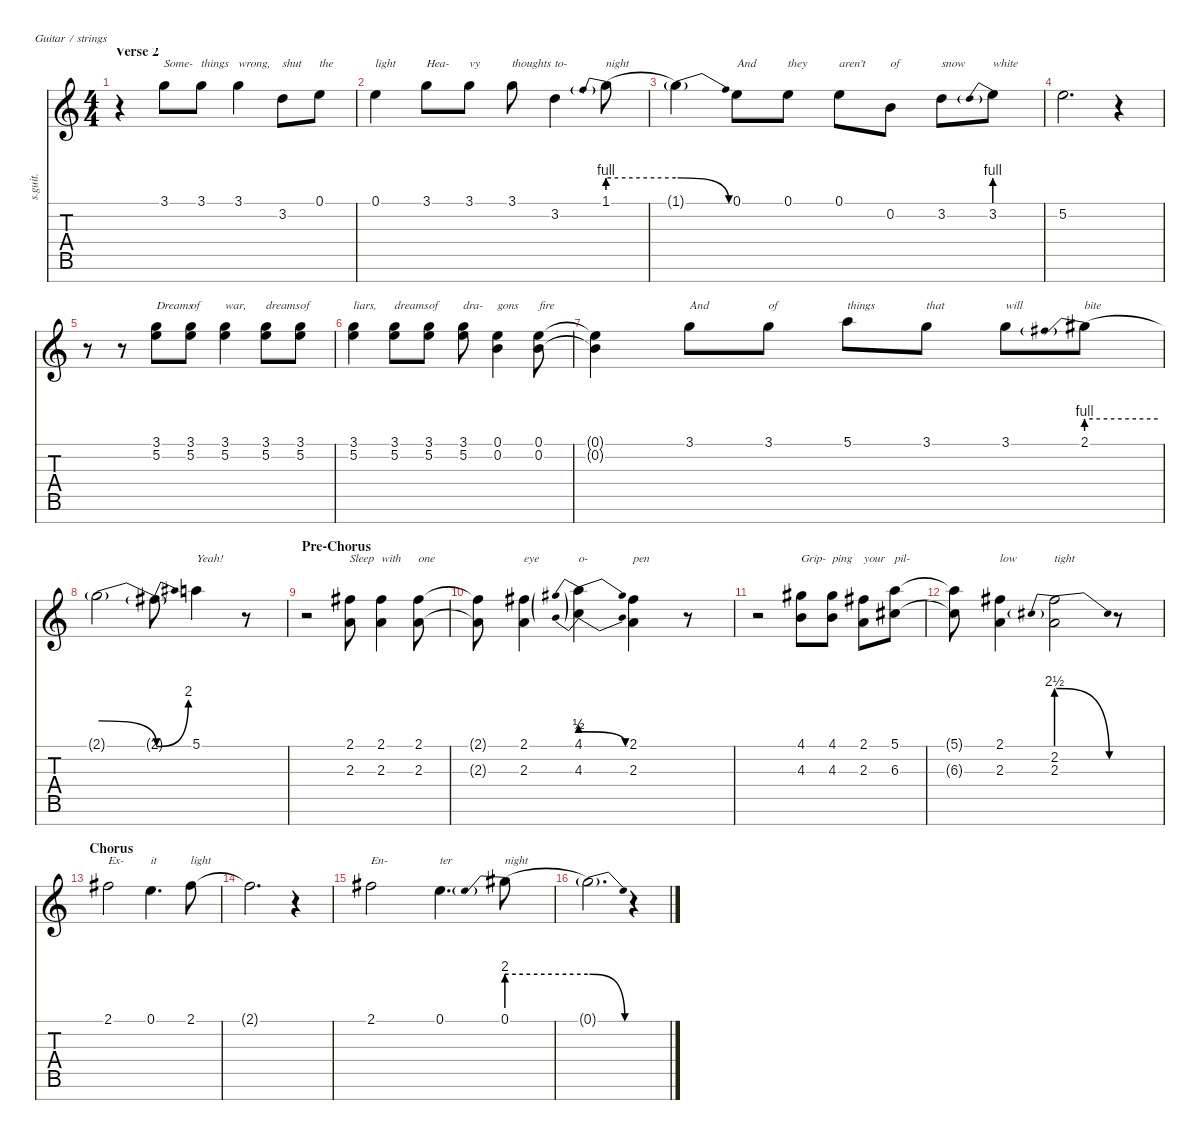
\defaultSystemsLayout 4
\hideDynamics
\bracketExtendMode nobrackets
\track ("James Hetfield (Vocals)" "s.guit.") {instrument baritonesax}
\staff {score tabs}
\tuning (E4 B3 G3 D3 A2 E2 B1)
\displaytranspose 12
\ts (4 4)
\section ("" "Verse 2")
\tempo (124 hide)
\clef g2
\ks c
r.4{dy f} 3.1.8{txt "Some-" lyrics (0 "") lyrics (1 "") lyrics (2 "") lyrics (3 "") lyrics (4 "")} 3.1.8{txt "things" lyrics (0 "") lyrics (1 "") lyrics (2 "") lyrics (3 "") lyrics (4 "")} 3.1.4{txt "wrong," lyrics (0 "") lyrics (1 "") lyrics (2 "") lyrics (3 "") lyrics (4 "")} 3.2.8{txt "shut" lyrics (0 "") lyrics (1 "") lyrics (2 "") lyrics (3 "") lyrics (4 "")} 0.1.8{txt "the" lyrics (0 "") lyrics (1 "") lyrics (2 "") lyrics (3 "") lyrics (4 "")} |
0.1.4{txt "light" lyrics (0 "") lyrics (1 "") lyrics (2 "") lyrics (3 "") lyrics (4 "")} 3.1.8{txt "Hea-" lyrics (0 "") lyrics (1 "") lyrics (2 "") lyrics (3 "") lyrics (4 "")} 3.1.8{txt "vy" lyrics (0 "") lyrics (1 "") lyrics (2 "") lyrics (3 "") lyrics (4 "")} 3.1.8{txt "thoughts" lyrics (0 "") lyrics (1 "") lyrics (2 "") lyrics (3 "") lyrics (4 "")} 3.2.4{txt "to-" lyrics (0 "") lyrics (1 "") lyrics (2 "") lyrics (3 "") lyrics (4 "")} 1.1{be (prebend 0 4 60 4)}.8{txt "night" lyrics (0 "") lyrics (1 "") lyrics (2 "") lyrics (3 "") lyrics (4 "")} |
1.1{be (release 0 4 30 0) t}.4{lyrics (0 "") lyrics (1 "") lyrics (2 "") lyrics (3 "") lyrics (4 "")} 0.1.8{txt "And" lyrics (0 "") lyrics (1 "") lyrics (2 "") lyrics (3 "") lyrics (4 "")} 0.1.8{txt "they" lyrics (0 "") lyrics (1 "") lyrics (2 "") lyrics (3 "") lyrics (4 "")} 0.1.8{txt "aren't" lyrics (0 "") lyrics (1 "") lyrics (2 "") lyrics (3 "") lyrics (4 "")} 0.2.8{txt "of" lyrics (0 "") lyrics (1 "") lyrics (2 "") lyrics (3 "") lyrics (4 "")} 3.2.8{txt "snow" lyrics (0 "") lyrics (1 "") lyrics (2 "") lyrics (3 "") lyrics (4 "")} 3.2{be (prebend 0 4 60 4)}.8{txt "white" lyrics (0 "") lyrics (1 "") lyrics (2 "") lyrics (3 "") lyrics (4 "")} |
5.2.2{d lyrics (0 "") lyrics (1 "") lyrics (2 "") lyrics (3 "") lyrics (4 "")} r.4 |
r.8 r.8 (3.1 5.2).8{txt "Dreams" lyrics (0 "") lyrics (1 "") lyrics (2 "") lyrics (3 "") lyrics (4 "")} (3.1 5.2).8{txt "of" lyrics (0 "") lyrics (1 "") lyrics (2 "") lyrics (3 "") lyrics (4 "")} (3.1 5.2).4{txt "war," lyrics (0 "") lyrics (1 "") lyrics (2 "") lyrics (3 "") lyrics (4 "")} (3.1 5.2).8{txt "dreams" lyrics (0 "") lyrics (1 "") lyrics (2 "") lyrics (3 "") lyrics (4 "")} (3.1 5.2).8{txt "of" lyrics (0 "") lyrics (1 "") lyrics (2 "") lyrics (3 "") lyrics (4 "")} |
(3.1 5.2).4{txt "liars," lyrics (0 "") lyrics (1 "") lyrics (2 "") lyrics (3 "") lyrics (4 "")} (3.1 5.2).8{txt "dreams" lyrics (0 "") lyrics (1 "") lyrics (2 "") lyrics (3 "") lyrics (4 "")} (3.1 5.2).8{txt "of" lyrics (0 "") lyrics (1 "") lyrics (2 "") lyrics (3 "") lyrics (4 "")} (3.1 5.2).8{txt "dra-" lyrics (0 "") lyrics (1 "") lyrics (2 "") lyrics (3 "") lyrics (4 "")} (0.1 0.2).4{txt "gons" lyrics (0 "") lyrics (1 "") lyrics (2 "") lyrics (3 "") lyrics (4 "")} (0.1 0.2).8{txt "fire" lyrics (0 "") lyrics (1 "") lyrics (2 "") lyrics (3 "") lyrics (4 "")} |
(0.1{t} 0.2{t}).4{lyrics (0 "") lyrics (1 "") lyrics (2 "") lyrics (3 "") lyrics (4 "")} 3.1.8{txt "And" lyrics (0 "") lyrics (1 "") lyrics (2 "") lyrics (3 "") lyrics (4 "")} 3.1.8{txt "of" lyrics (0 "") lyrics (1 "") lyrics (2 "") lyrics (3 "") lyrics (4 "")} 5.1.8{txt "things" lyrics (0 "") lyrics (1 "") lyrics (2 "") lyrics (3 "") lyrics (4 "")} 3.1.8{txt "that" lyrics (0 "") lyrics (1 "") lyrics (2 "") lyrics (3 "") lyrics (4 "")} 3.1.8{txt "will" lyrics (0 "") lyrics (1 "") lyrics (2 "") lyrics (3 "") lyrics (4 "")} 2.1{be (prebend 0 4 60 4)}.8{txt "bite" lyrics (0 "") lyrics (1 "") lyrics (2 "") lyrics (3 "") lyrics (4 "")} |
2.1{be (release 0 4 30 0) t}.2{lyrics (0 "") lyrics (1 "") lyrics (2 "") lyrics (3 "") lyrics (4 "")} 2.1{be (bend 0 0 15 8) t acc #}.8{lyrics (0 "") lyrics (1 "") lyrics (2 "") lyrics (3 "") lyrics (4 "")} 5.1.4{txt "Yeah!" lyrics (0 "") lyrics (1 "") lyrics (2 "") lyrics (3 "") lyrics (4 "")} r.8 |
\section ("" "Pre-Chorus")
r.2 (2.1{acc #} 2.3).8{txt "Sleep" lyrics (0 "") lyrics (1 "") lyrics (2 "") lyrics (3 "") lyrics (4 "")} (2.1{acc #} 2.3).4{txt "with" lyrics (0 "") lyrics (1 "") lyrics (2 "") lyrics (3 "") lyrics (4 "")} (2.1{acc #} 2.3).8{txt "one" lyrics (0 "") lyrics (1 "") lyrics (2 "") lyrics (3 "") lyrics (4 "")} |
(2.1{t acc #} 2.3{t}).8{lyrics (0 "") lyrics (1 "") lyrics (2 "") lyrics (3 "") lyrics (4 "")} (2.1{acc #} 2.3).4{txt "eye" lyrics (0 "") lyrics (1 "") lyrics (2 "") lyrics (3 "") lyrics (4 "")} (4.1{be (prebendrelease 0 2 30 0)} 4.3{be (prebendrelease 0 2 30 0)}).4{txt "o-" lyrics (0 "") lyrics (1 "") lyrics (2 "") lyrics (3 "") lyrics (4 "")} (2.1{acc #} 2.3).4{txt "pen" lyrics (0 "") lyrics (1 "") lyrics (2 "") lyrics (3 "") lyrics (4 "")} r.8 |
r.2 (4.1{acc #} 4.3).8{txt "Grip-" lyrics (0 "") lyrics (1 "") lyrics (2 "") lyrics (3 "") lyrics (4 "")} (4.1{acc #} 4.3).8{txt "ping" lyrics (0 "") lyrics (1 "") lyrics (2 "") lyrics (3 "") lyrics (4 "")} (2.1{acc #} 2.3).8{txt "your" lyrics (0 "") lyrics (1 "") lyrics (2 "") lyrics (3 "") lyrics (4 "")} (5.1 6.3{acc #}).8{txt "pil-" lyrics (0 "") lyrics (1 "") lyrics (2 "") lyrics (3 "") lyrics (4 "")} |
(5.1{t} 6.3{t acc #}).8{lyrics (0 "") lyrics (1 "") lyrics (2 "") lyrics (3 "") lyrics (4 "")} (2.1{acc #} 2.3).4{txt "low" lyrics (0 "") lyrics (1 "") lyrics (2 "") lyrics (3 "") lyrics (4 "")} (2.2{be (prebendrelease 0 10 30 0)} 2.3).2{txt "tight" lyrics (0 "") lyrics (1 "") lyrics (2 "") lyrics (3 "") lyrics (4 "")} r.8 |
\section ("" "Chorus")
2.1{acc #}.2{txt "Ex-" lyrics (0 "") lyrics (1 "") lyrics (2 "") lyrics (3 "") lyrics (4 "")} 0.1.4{d txt "it" lyrics (0 "") lyrics (1 "") lyrics (2 "") lyrics (3 "") lyrics (4 "")} 2.1{acc #}.8{txt "light" lyrics (0 "") lyrics (1 "") lyrics (2 "") lyrics (3 "") lyrics (4 "")} |
2.1{t acc #}.2{d lyrics (0 "") lyrics (1 "") lyrics (2 "") lyrics (3 "") lyrics (4 "")} r.4 |
2.1{acc #}.2{txt "En-" lyrics (0 "") lyrics (1 "") lyrics (2 "") lyrics (3 "") lyrics (4 "")} 0.1.4{d txt "ter" lyrics (0 "") lyrics (1 "") lyrics (2 "") lyrics (3 "") lyrics (4 "")} 0.1{be (prebend 0 8 60 8)}.8{txt "night" lyrics (0 "") lyrics (1 "") lyrics (2 "") lyrics (3 "") lyrics (4 "")} |
0.1{be (release 0 8 30 0) t}.2{d lyrics (0 "") lyrics (1 "") lyrics (2 "") lyrics (3 "") lyrics (4 "")} r.4
